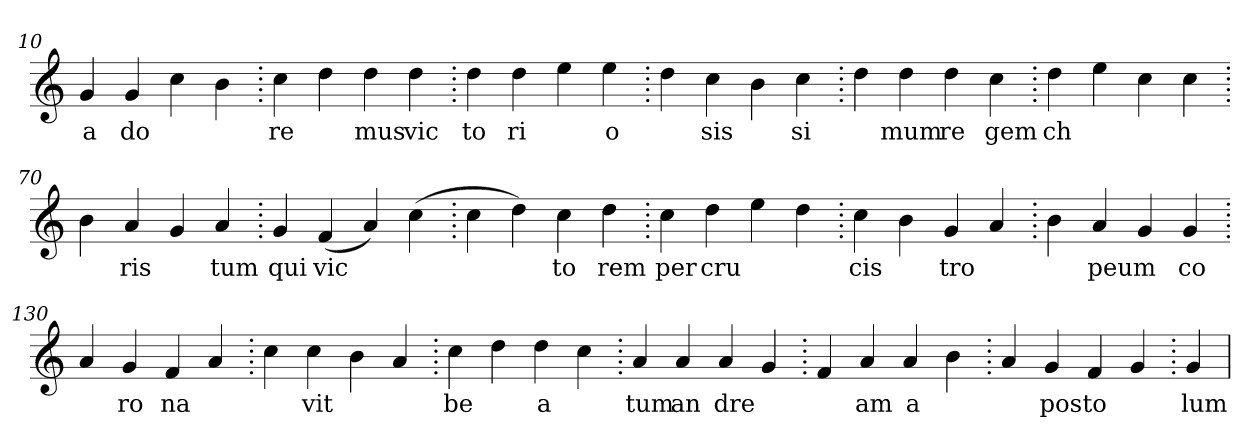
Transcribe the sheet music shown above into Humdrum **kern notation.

**kern	**text
*part1	*part1
*staff1	*staff1
*clefG2	*
=10.	=10.
4g	a
4g	do
4cc	.
4b	.
=20.	=20.
4cc	re
4dd	.
4dd	mus
4dd	vic
=30.	=30.
4dd	to
4dd	ri
4ee	.
4ee	o
=40.	=40.
4dd	.
4cc	sis
4b	.
4cc	si
=50.	=50.
4dd	.
4dd	mum
4dd	re
4cc	gem
=60.	=60.
4dd	ch
4ee	.
4cc	.
4cc	.
=70.	=70.
4b	.
4a	ris
4g	.
4a	tum
=80.	=80.
4g	qui
(>4f	vic
4a)	.
(>4cc	.
=90.	=90.
4cc	.
4dd)	.
4cc	to
4dd	rem
=100.	=100.
4cc	per
4dd	cru
4ee	.
4dd	.
=110.	=110.
4cc	cis
4b	.
4g	tro
4a	.
=120.	=120.
4b	.
4a	peum
4g	.
4g	co
=130.	=130.
4a	.
4g	ro
4f	na
4a	.
=140.	=140.
4cc	.
4cc	vit
4b	.
4a	.
=150.	=150.
4cc	be
4dd	.
4dd	a
4cc	.
=160.	=160.
4a	tum
4a	an
4a	dre
4g	.
=170.	=170.
4f	.
4a	am
4a	a
4b	.
=180.	=180.
4a	.
4g	pos
4f	to
4g	.
=190.	=190.
4g	lum
=	=
*-	*-
